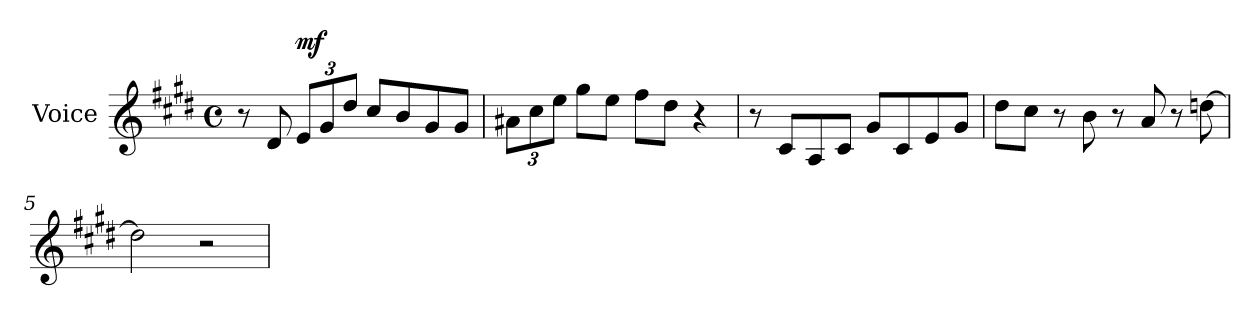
**kern	**dynam
*part1	*part1
*staff1	*staff1
*I"Voice	*
*I'Voice	*
*clefG2	*
*k[f#c#g#d#]	*
*M4/4	*
*met(c)	*
=1	=1
8r	.
8d#/	.
!	!LO:DY:a
12e/L	mf
12g#/	.
12dd#/J	.
8cc#/L	.
8b/	.
8g#/	.
8g#/J	.
=2	=2
12a#X\L	.
12cc#\	.
12ee\J	.
8gg#\L	.
8ee\J	.
8ff#\L	.
8dd#\J	.
4r	.
=3	=3
8r	.
8c#/L	.
8A/	.
8c#/J	.
8g#/L	.
8c#/	.
8e/	.
8g#/J	.
=4	=4
8dd#\L	.
8cc#\J	.
8r	.
8b\	.
8r	.
8a/	.
8r	.
[>8ddn\	.
=5	=5
2dd\]	.
2rcc	.
=	=
*-	*-
